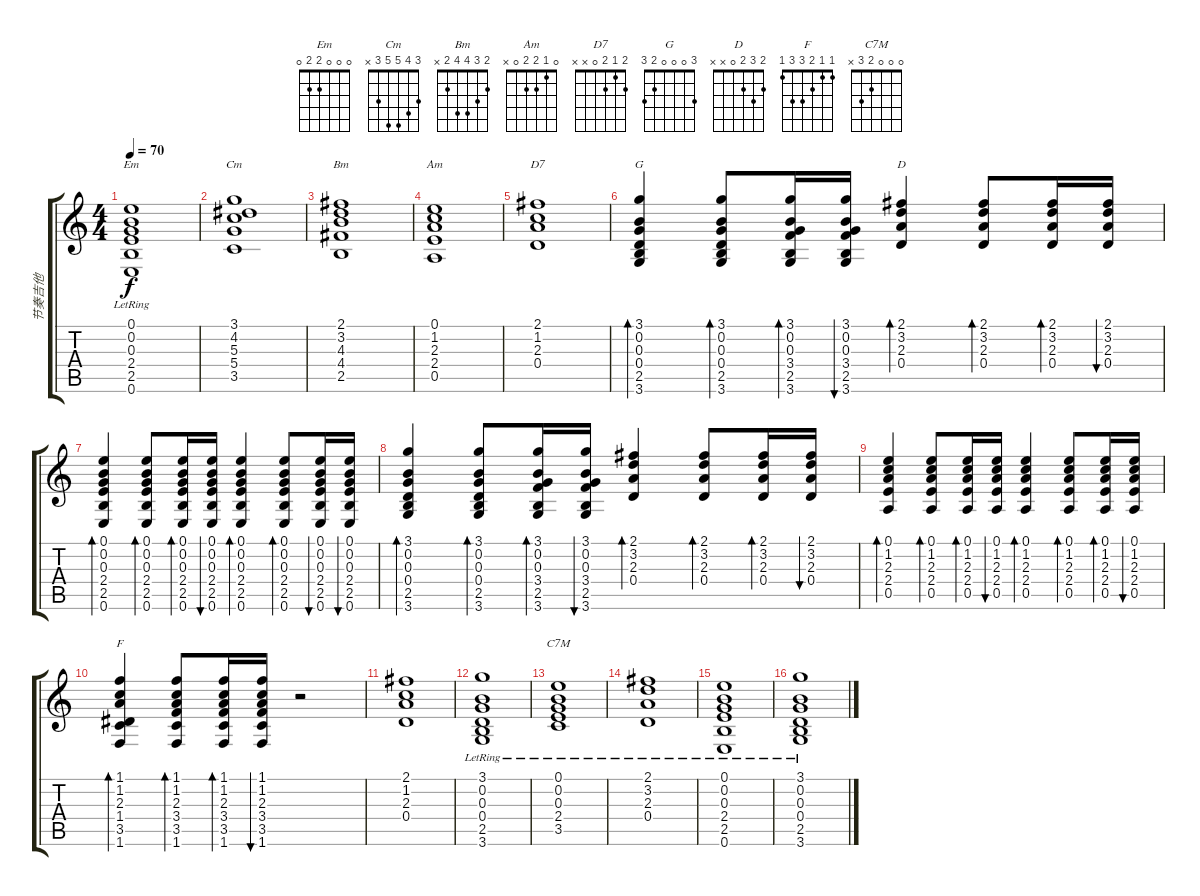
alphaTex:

\track ("节奏吉他" "节奏吉他") {instrument acousticguitarnylon}
\staff {score tabs}
\tuning (E4 B3 G3 D3 A2 E2) {hide}
\chord ("Em" 0 0 0 2 2 0)
\chord ("Cm" 3 4 5 5 3 x)
\chord ("Bm" 2 3 4 4 2 x)
\chord ("Am" 0 1 2 2 0 x)
\chord ("D7" 2 1 2 0 x x)
\chord ("G" 3 0 0 0 2 3)
\chord ("D" 2 3 2 0 x x)
\chord ("F" 1 1 2 3 3 1)
\chord ("C7M" 0 0 0 2 3 x)
\ts (4 4)
\tempo 70
\clef g2
\ks c
(0.1 0.2{lr} 0.3 2.4 2.5 0.6).1{ch "Em" dy f} |
(3.1 4.2 5.3 5.4 3.5).1{ch "Cm"} |
(2.1 3.2 4.3 4.4 2.5).1{ch "Bm"} |
(0.1 1.2 2.3 2.4 0.5).1{ch "Am"} |
(2.1 1.2 2.3 0.4).1{ch "D7"} |
(3.1 0.2 0.3 0.4 2.5 3.6).4{bd 60 ch "G" instrument acousticguitarsteel} (3.1 0.2 0.3 0.4 2.5 3.6).8{bd 60} (3.1 0.2 0.3 3.4 2.5 3.6).16{bd 60} (3.1 0.2 0.3 3.4 2.5 3.6).16{bu 60} (2.1 3.2 2.3 0.4).4{bd 60 ch "D"} (2.1 3.2 2.3 0.4).8{bd 60} (2.1 3.2 2.3 0.4).16{bd 60} (2.1 3.2 2.3 0.4).16{bu 60} |
(0.1 0.2 0.3 2.4 2.5 0.6).4{bd 60} (0.1 0.2 0.3 2.4 2.5 0.6).8{bd 60} (0.1 0.2 0.3 2.4 2.5 0.6).16{bd 60} (0.1 0.2 0.3 2.4 2.5 0.6).16{bu 60} (0.1 0.2 0.3 2.4 2.5 0.6).4{bd 60} (0.1 0.2 0.3 2.4 2.5 0.6).8{bd 60} (0.1 0.2 0.3 2.4 2.5 0.6).16{bu 60} (0.1 0.2 0.3 2.4 2.5 0.6).16{bu 60} |
(3.1 0.2 0.3 0.4 2.5 3.6).4{bd 60} (3.1 0.2 0.3 0.4 2.5 3.6).8{bd 60} (3.1 0.2 0.3 3.4 2.5 3.6).16{bd 60} (3.1 0.2 0.3 3.4 2.5 3.6).16{bu 60} (2.1 3.2 2.3 0.4).4{bd 60} (2.1 3.2 2.3 0.4).8{bd 60} (2.1 3.2 2.3 0.4).16{bd 60} (2.1 3.2 2.3 0.4).16{bu 60} |
(0.1 1.2 2.3 2.4 0.5).4{bd 60} (0.1 1.2 2.3 2.4 0.5).8{bd 60} (0.1 1.2 2.3 2.4 0.5).16{bd 60} (0.1 1.2 2.3 2.4 0.5).16{bu 60} (0.1 1.2 2.3 2.4 0.5).4{bd 60} (0.1 1.2 2.3 2.4 0.5).8{bd 60} (0.1 1.2 2.3 2.4 0.5).16{bd 60} (0.1 1.2 2.3 2.4 0.5).16{bu 60} |
(1.1 1.2 2.3 1.4 3.5 1.6).4{bd 60 ch "F"} (1.1 1.2 2.3 3.4 3.5 1.6).8{bd 60} (1.1 1.2 2.3 3.4 3.5 1.6).16{bd 60} (1.1 1.2 2.3 3.4 3.5 1.6).16{bu 60} r.2 |
(2.1 1.2 2.3 0.4).1 |
(3.1 0.2 0.3 0.4 2.5 3.6{lr}).1 |
(0.1 0.2 0.3 2.4 3.5{lr}).1{ch "C7M"} |
(2.1 3.2{lr} 2.3 0.4).1 |
(0.1 0.2{lr} 0.3 2.4 2.5 0.6).1 |
(3.1 0.2 0.3 0.4 2.5 3.6{lr}).1
